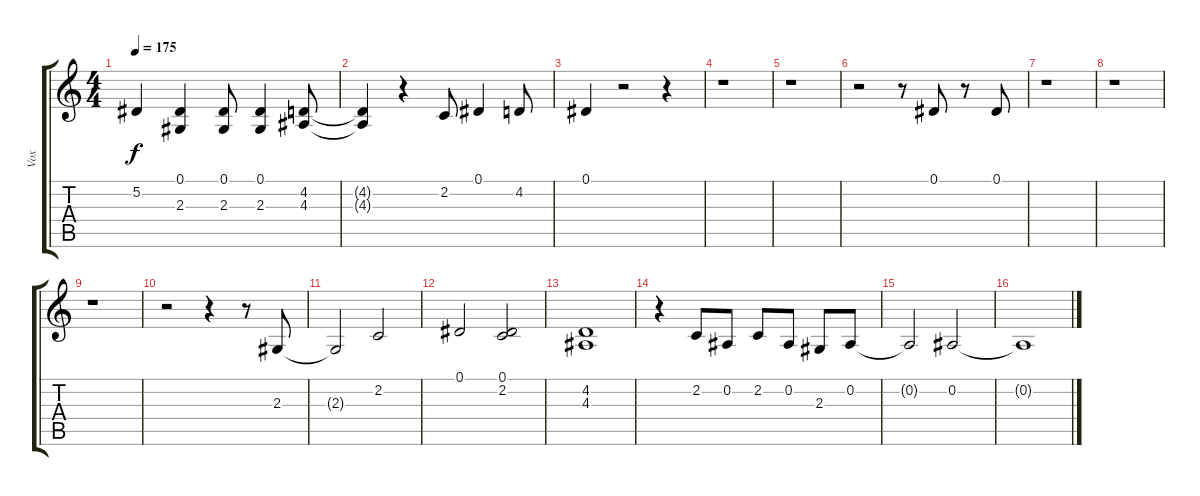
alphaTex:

\track ("Vox" "Vox") {instrument tenorsax}
\staff {score tabs}
\tuning (Eb4 Bb3 Gb3 Db3 Ab2 Eb2) {hide}
\ts (4 4)
\tempo 175
\clef g2
\ks c
5.2.4{dy f} (0.1 2.3).4 (0.1 2.3).8 (0.1 2.3).4 (4.2 4.3).8 |
(4.2{t} 4.3{t}).4 r.4 2.2.8 0.1.4 4.2.8 |
0.1.4 r.2 r.4 |
r.1 |
r.1 |
r.2 r.8 0.1.8 r.8 0.1.8 |
r.1 |
r.1 |
r.1 |
r.2 r.4 r.8 2.3.8 |
2.3{t}.2 2.2.2 |
0.1.2 (0.1 2.2).2 |
(4.2 4.3).1 |
r.4 2.2.8 0.2.8 2.2.8 0.2.8 2.3.8 0.2.8 |
0.2{t}.2 0.2.2 |
0.2{t}.1
